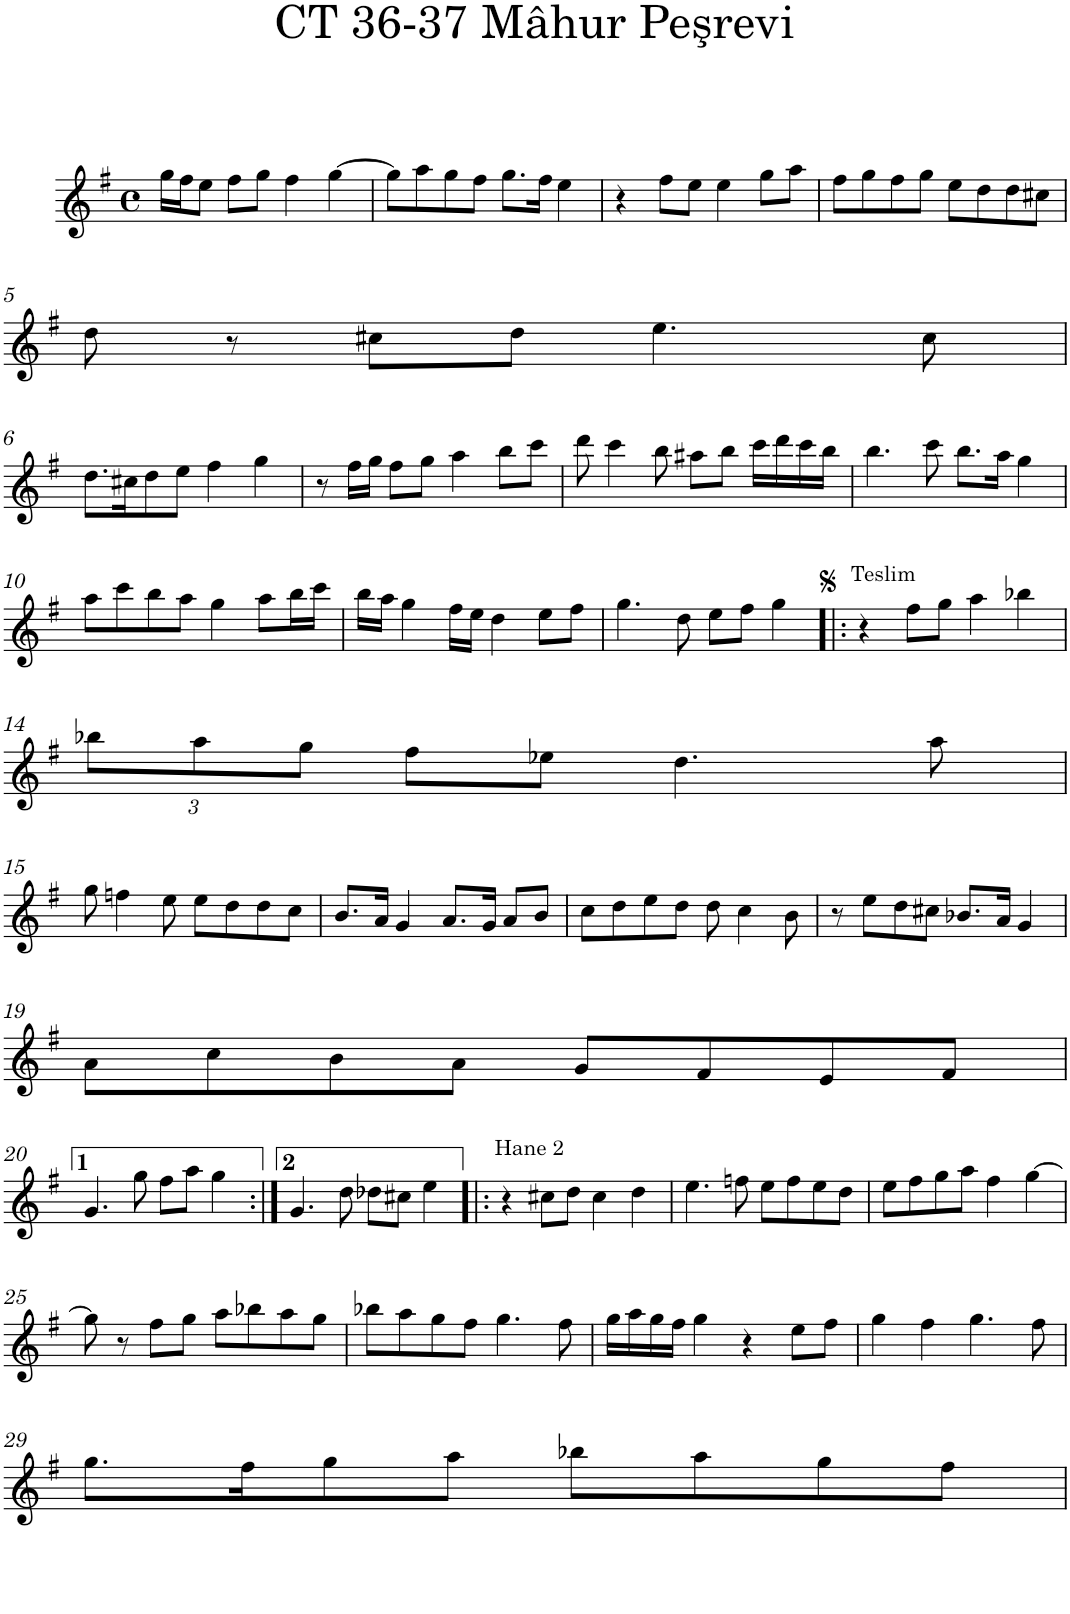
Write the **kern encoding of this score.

**kern
*part1
*staff1
*I"Piano
*I'Pno.
*clefG2
*k[f#]
*M4/4
*met(c)
=1
16gg\LL
16ff#\J
8ee\J
8ff#\L
8gg\J
4ff#\
[4gg\
=2
8gg\L]
8aa\
8gg\
8ff#\J
8.gg\L
16ff#\Jk
4ee\
=3
4r
8ff#\L
8ee\J
4ee\
8gg\L
8aa\J
=4
8ff#\L
8gg\
8ff#\
8gg\J
8ee\L
8dd\
8dd\
8cc#X\J
!!LO:LB:g=z
=5
8dd\
8r
8cc#X\L
8dd\J
4.ee\
8cc#\
!!LO:LB:g=z
=6
8.dd\L
16cc#X\K
8dd\
8ee\J
4ff#\
4gg\
=7
8r
16ff#\LL
16gg\JJ
8ff#\L
8gg\J
4aa\
8bb\L
8ccc\J
=8
8ddd\
4ccc\
8bb\
8aa#X\L
8bb\J
16ccc\LL
16ddd\
16ccc\
16bb\JJ
=9
4.bb\
8ccc\
8.bb\L
16aa\Jk
4gg\
!!LO:LB:g=z
=10
8aa\L
8ccc\
8bb\
8aa\J
4gg\
8aa\L
16bb\L
16ccc\JJ
=11
16bb\LL
16aa\JJ
4gg\
16ff#\LL
16ee\JJ
4dd\
8ee\L
8ff#\J
=12
4.gg\
8dd\
8ee\L
8ff#\J
4gg\
=13!|:
!LO:TX:a:t=Teslim
4r
8ff#\L
8gg\J
4aa\
4bb-X\
!!LO:LB:g=z
=14
*Xbrackettup
12bb-X\L
12aa\
12gg\J
8ff#\L
8ee-X\J
4.dd\
8aa\
!!LO:LB:g=z
=15
8gg\
4ffn\
8ee\
8ee\L
8dd\
8dd\
8cc\J
=16
8.b/L
16a/Jk
4g/
8.a/L
16g/Jk
8a/L
8b/J
=17
8cc\L
8dd\
8ee\
8dd\J
8dd\
4cc\
8b\
=18
8r
8ee\L
8dd\
8cc#X\J
8.b-X/L
16a/Jk
4g/
!!LO:LB:g=z
=19
8a\L
8cc\
8b\
8a\J
8g/L
8f#/
8e/
8f#/J
!!LO:LB:g=z
=20
4.g/
8gg\
8ff#\L
8aa\J
4gg\
=21:|!
4.g/
8dd\
8dd-X\L
8cc#X\J
4ee\
=22!|:
!LO:TX:a:t=Hane 2
4r
8cc#X\L
8dd\J
4cc#\
4dd\
=23
4.ee\
8ffn\
8ee\L
8ff\
8ee\
8dd\J
=24
8ee\L
8ff#\
8gg\
8aa\J
4ff#\
[4gg\
!!LO:LB:g=z
=25
8gg\]
8r
8ff#\L
8gg\J
8aa\L
8bb-X\
8aa\
8gg\J
=26
8bb-X\L
8aa\
8gg\
8ff#\J
4.gg\
8ff#\
=27
16gg\LL
16aa\
16gg\
16ff#\JJ
4gg\
4r
8ee\L
8ff#\J
=28
4gg\
4ff#\
4.gg\
8ff#\
!!LO:LB:g=z
=29
8.gg\L
16ff#\K
8gg\
8aa\J
8bb-X\L
8aa\
8gg\
8ff#\J
=
*-
